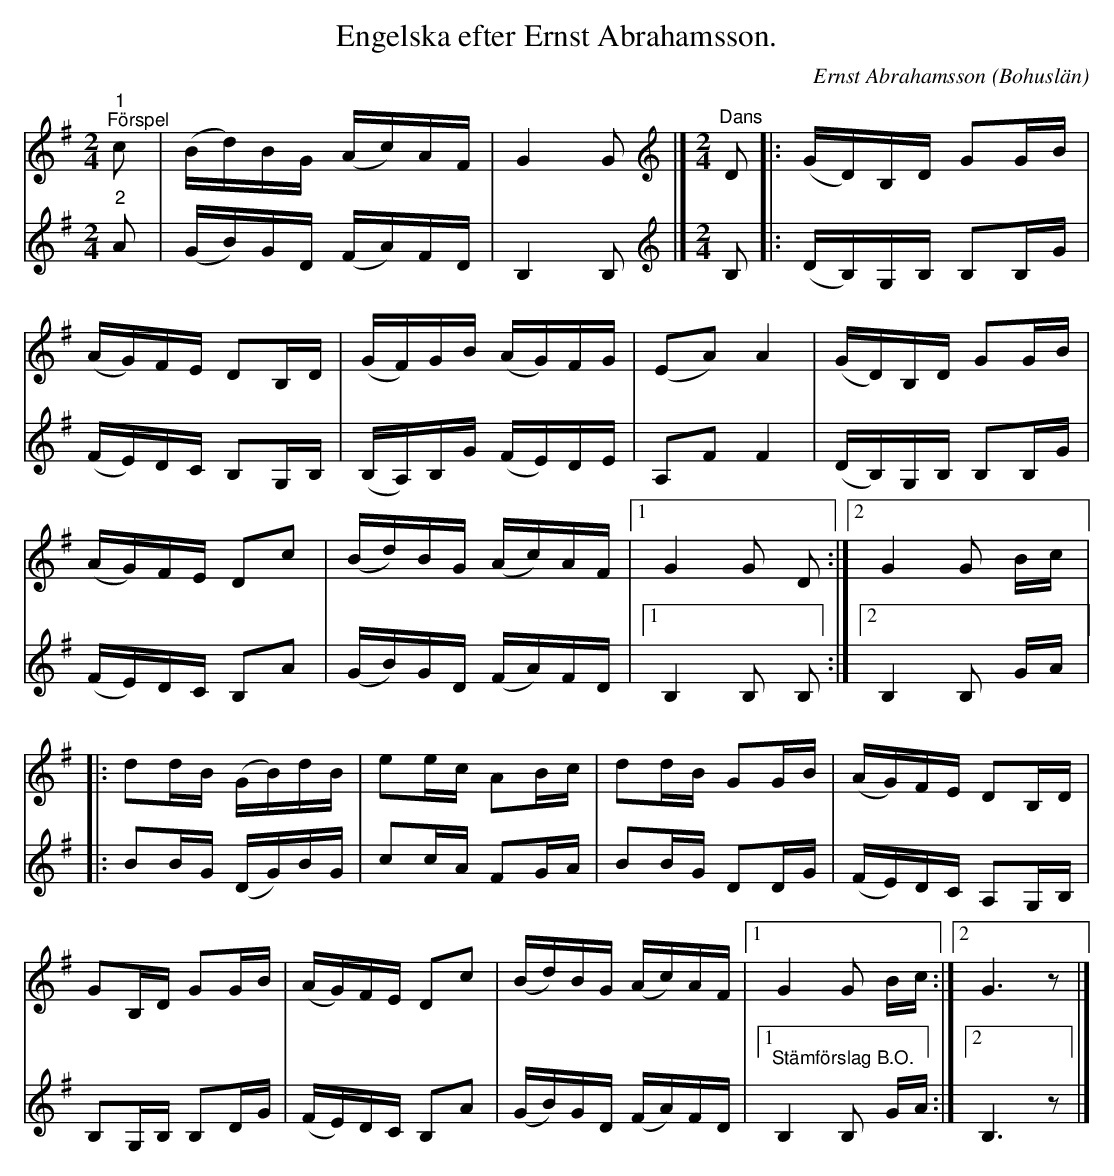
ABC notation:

X:1
T:Engelska efter Ernst Abrahamsson.
C:Ernst Abrahamsson
O:Bohuslän
L:1/16
M:2/4
K:G
V:1
"^1""^Förspel" c2 | (Bd)BG (Ac)AF | G4 G2 |][K:G][M:2/4][K:treble]"^Dans" D2 |: (GD)B,D G2GB |
(AG)FE D2B,D | (GF)GB (AG)FG | (E2A2) A4 | (GD)B,D G2GB |
(AG)FE D2c2 | (Bd)BG (Ac)AF |1 G4 G2 D2 :|2 G4 G2 Bc |:
d2dB (GB)dB | e2ec A2Bc | d2dB G2GB | (AG)FE D2B,D |
G2B,D G2GB | (AG)FE D2c2 | (Bd)BG (Ac)AF |1 G4 G2 Bc :|2 G6 z2 |]
V:2
"^2" A2 | (GB)GD (FA)FD | B,4 B,2 |][K:G][M:2/4][K:treble] B,2 |: (DB,)G,B, B,2B,G |
(FE)DC B,2G,B, | (B,A,)B,G (FE)DE | A,2F2 F4 | (DB,)G,B, B,2B,G | (FE)DC B,2A2 | (GB)GD (FA)FD |1 B,4 B,2 B,2 :|2 B,4 B,2 GA |:
B2BG (DG)BG | c2cA F2GA | B2BG D2DG | (FE)DC A,2G,B, |
B,2G,B, B,2DG | (FE)DC B,2A2 | (GB)GD (FA)FD |1 "^Stämförslag B.O." B,4 B,2 GA :|2 B,6 z2 |]
